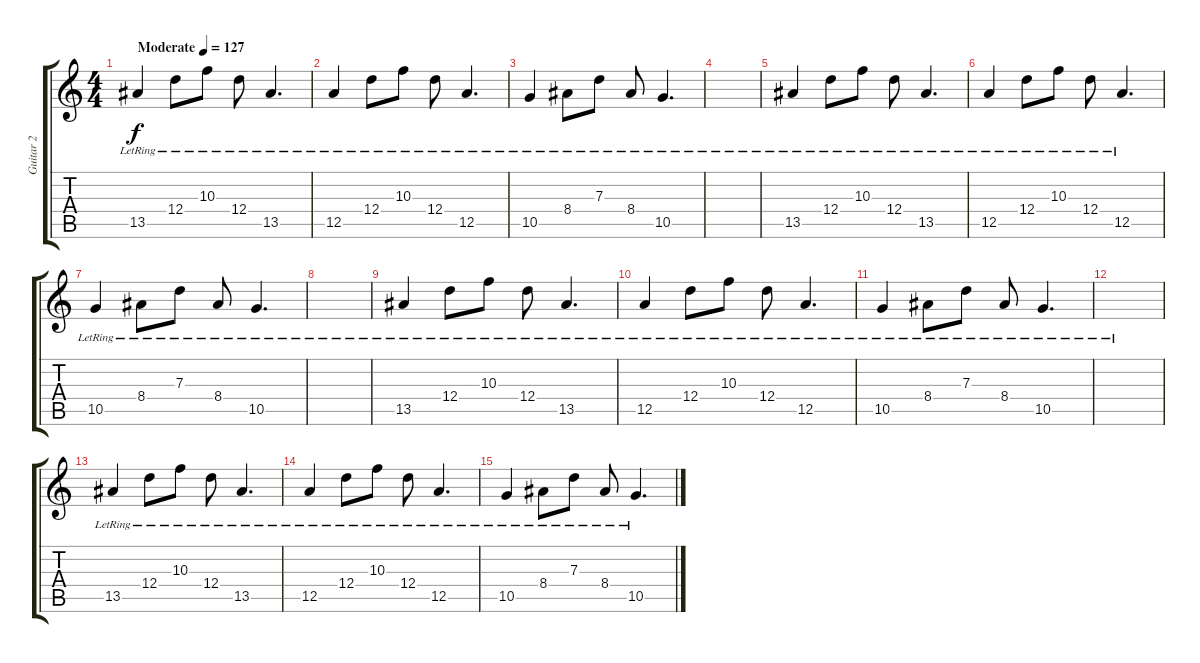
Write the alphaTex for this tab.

\track ("Guitar 2" "Guitar 2") {instrument acousticguitarsteel}
\staff {score tabs}
\tuning (E4 B3 G3 D3 A2 D2) {hide}
\ts (4 4)
\tempo (127 "Moderate")
\clef g2
\ks c
13.5{lr}.4{dy f instrument acousticguitarsteel} 12.4{lr}.8 10.3{lr}.8 12.4{lr}.8 13.5{lr}.4{d} |
12.5{lr}.4 12.4{lr}.8 10.3{lr}.8 12.4{lr}.8 12.5{lr}.4{d} |
10.5{lr}.4 8.4{lr}.8 7.3{lr}.8 8.4{lr}.8 10.5{lr}.4{d} |
|
13.5{lr}.4 12.4{lr}.8 10.3{lr}.8 12.4{lr}.8 13.5{lr}.4{d} |
12.5{lr}.4 12.4{lr}.8 10.3{lr}.8 12.4{lr}.8 12.5{lr}.4{d} |
10.5{lr}.4 8.4{lr}.8 7.3{lr}.8 8.4{lr}.8 10.5{lr}.4{d} |
|
13.5{lr}.4 12.4{lr}.8 10.3{lr}.8 12.4{lr}.8 13.5{lr}.4{d} |
12.5{lr}.4 12.4{lr}.8 10.3{lr}.8 12.4{lr}.8 12.5{lr}.4{d} |
10.5{lr}.4 8.4{lr}.8 7.3{lr}.8 8.4{lr}.8 10.5{lr}.4{d} |
|
13.5{lr}.4 12.4{lr}.8 10.3{lr}.8 12.4{lr}.8 13.5{lr}.4{d} |
12.5{lr}.4 12.4{lr}.8 10.3{lr}.8 12.4{lr}.8 12.5{lr}.4{d} |
10.5{lr}.4 8.4{lr}.8 7.3{lr}.8 8.4{lr}.8 10.5{lr}.4{d}
